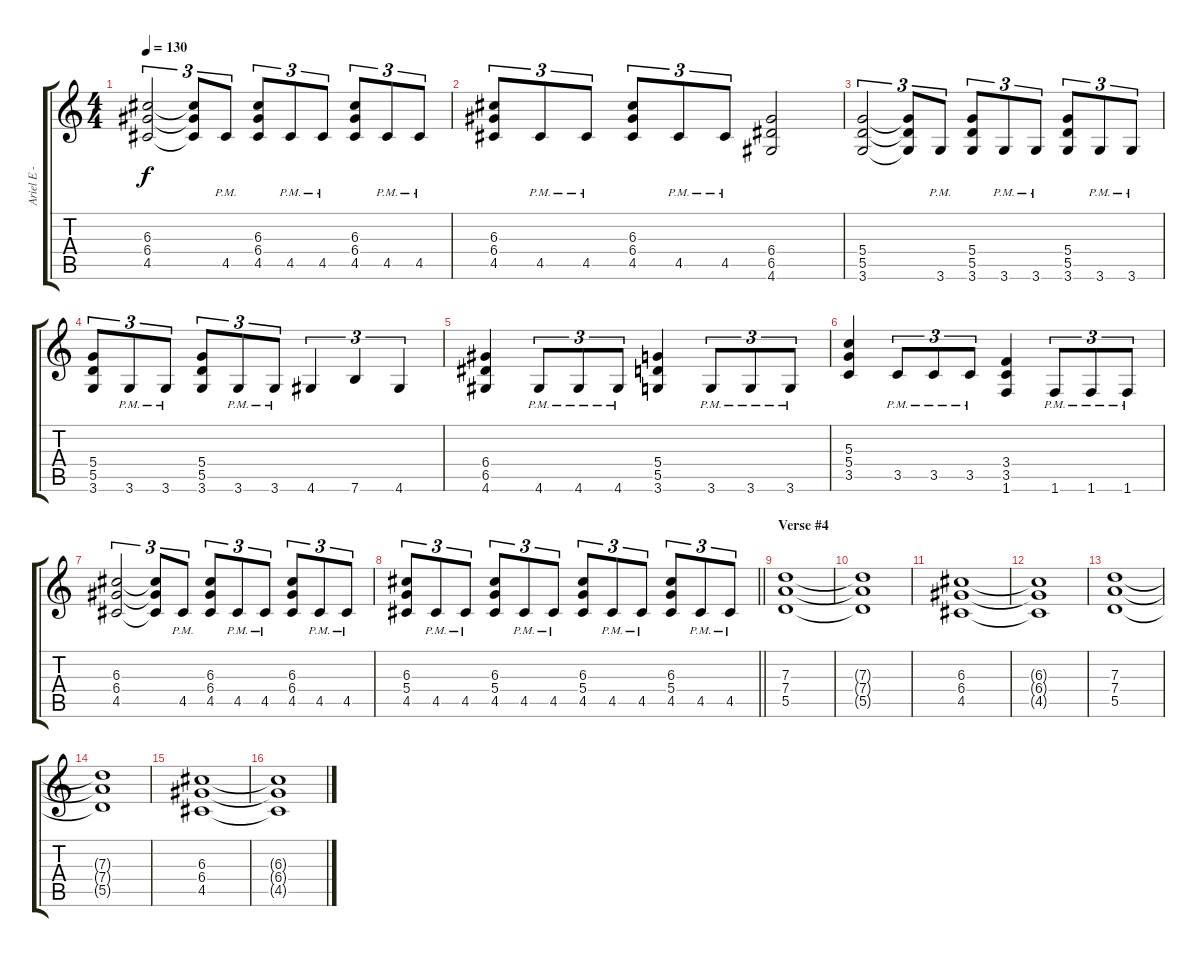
\track ("Ariel E - Rhythm Guitar" "Ariel E - ") {instrument overdrivenguitar}
\staff {score tabs}
\tuning (E4 B3 G3 D3 A2 E2) {hide}
\ts (4 4)
\tempo 130
\clef g2
\ks c
(6.3 6.4 4.5).2{tu (3 2) dy f} (6.3{t} 6.4{t} 4.5{t}).8{tu (3 2)} 4.5{pm}.8{tu (3 2)} (6.3 6.4 4.5).8{tu (3 2)} 4.5{pm}.8{tu (3 2)} 4.5{pm}.8{tu (3 2)} (6.3 6.4 4.5).8{tu (3 2)} 4.5{pm}.8{tu (3 2)} 4.5{pm}.8{tu (3 2)} |
(6.3 6.4 4.5).8{tu (3 2)} 4.5{pm}.8{tu (3 2)} 4.5{pm}.8{tu (3 2)} (6.3 6.4 4.5).8{tu (3 2)} 4.5{pm}.8{tu (3 2)} 4.5{pm}.8{tu (3 2)} (6.4 6.5 4.6).2 |
(5.4 5.5 3.6).2{tu (3 2)} (5.4{t} 5.5{t} 3.6{t}).8{tu (3 2)} 3.6{pm}.8{tu (3 2)} (5.4 5.5 3.6).8{tu (3 2)} 3.6{pm}.8{tu (3 2)} 3.6{pm}.8{tu (3 2)} (5.4 5.5 3.6).8{tu (3 2)} 3.6{pm}.8{tu (3 2)} 3.6{pm}.8{tu (3 2)} |
(5.4 5.5 3.6).8{tu (3 2)} 3.6{pm}.8{tu (3 2)} 3.6{pm}.8{tu (3 2)} (5.4 5.5 3.6).8{tu (3 2)} 3.6{pm}.8{tu (3 2)} 3.6{pm}.8{tu (3 2)} 4.6.4{tu (3 2)} 7.6.4{tu (3 2)} 4.6.4{tu (3 2)} |
(6.4 6.5 4.6).4 4.6{pm}.8{tu (3 2)} 4.6{pm}.8{tu (3 2)} 4.6{pm}.8{tu (3 2)} (5.4 5.5 3.6).4 3.6{pm}.8{tu (3 2)} 3.6{pm}.8{tu (3 2)} 3.6{pm}.8{tu (3 2)} |
(5.3 5.4 3.5).4 3.5{pm}.8{tu (3 2)} 3.5{pm}.8{tu (3 2)} 3.5{pm}.8{tu (3 2)} (3.4 3.5 1.6).4 1.6{pm}.8{tu (3 2)} 1.6{pm}.8{tu (3 2)} 1.6{pm}.8{tu (3 2)} |
(6.3 6.4 4.5).2{tu (3 2)} (6.3{t} 6.4{t} 4.5{t}).8{tu (3 2)} 4.5{pm}.8{tu (3 2)} (6.3 6.4 4.5).8{tu (3 2)} 4.5{pm}.8{tu (3 2)} 4.5{pm}.8{tu (3 2)} (6.3 6.4 4.5).8{tu (3 2)} 4.5{pm}.8{tu (3 2)} 4.5{pm}.8{tu (3 2)} |
\barLineRight lightlight
(6.3 5.4 4.5).8{tu (3 2)} 4.5{pm}.8{tu (3 2)} 4.5{pm}.8{tu (3 2)} (6.3 5.4 4.5).8{tu (3 2)} 4.5{pm}.8{tu (3 2)} 4.5{pm}.8{tu (3 2)} (6.3 5.4 4.5).8{tu (3 2)} 4.5{pm}.8{tu (3 2)} 4.5{pm}.8{tu (3 2)} (6.3 5.4 4.5).8{tu (3 2)} 4.5{pm}.8{tu (3 2)} 4.5{pm}.8{tu (3 2)} |
\section ("" "Verse #4")
(7.3 7.4 5.5).1 |
(7.3{t} 7.4{t} 5.5{t}).1 |
(6.3 6.4 4.5).1 |
(6.3{t} 6.4{t} 4.5{t}).1 |
(7.3 7.4 5.5).1 |
(7.3{t} 7.4{t} 5.5{t}).1 |
(6.3 6.4 4.5).1 |
(6.3{t} 6.4{t} 4.5{t}).1
